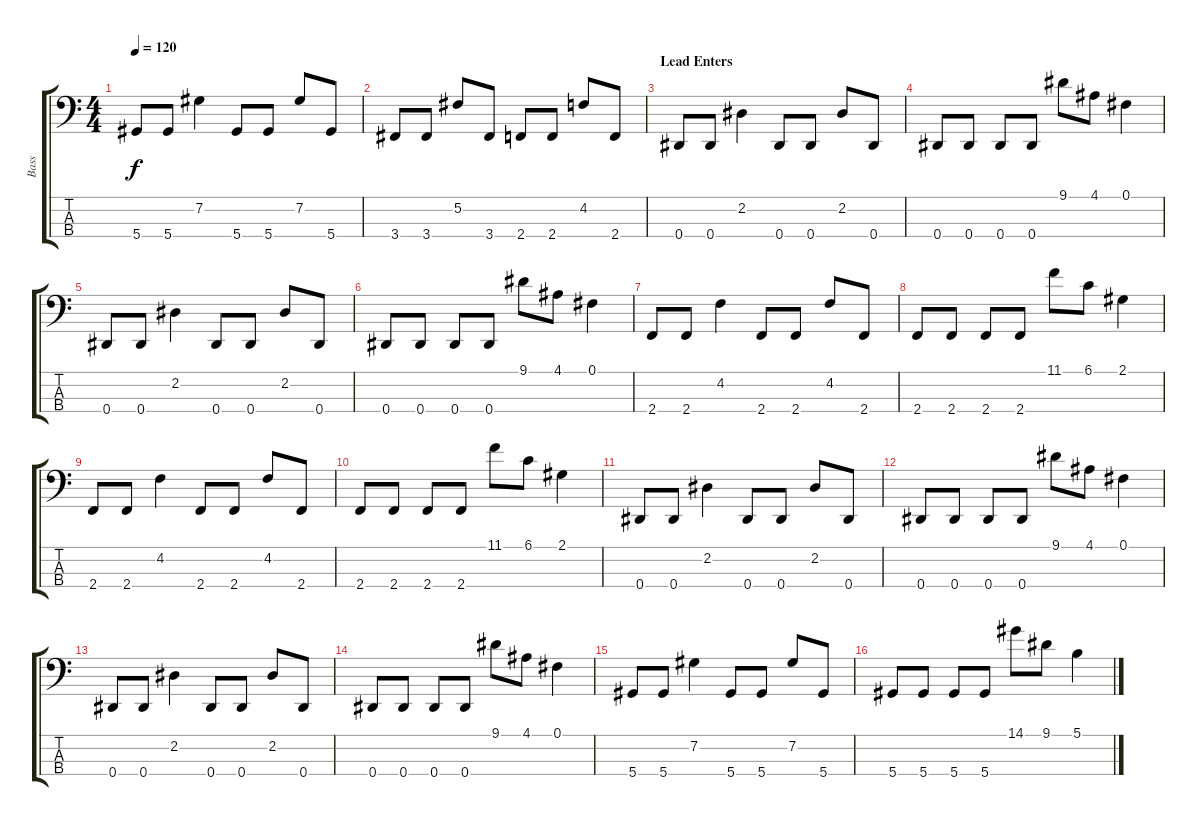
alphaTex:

\track ("Bass" "Bass") {instrument electricbassfinger}
\staff {score tabs}
\tuning (Gb2 Db2 Ab1 Eb1) {hide}
\ts (4 4)
\tempo 120
\clef f4
\ks c
5.4.8{dy f} 5.4.8 7.2.4 5.4.8 5.4.8 7.2.8 5.4.8 |
3.4.8 3.4.8 5.2.8 3.4.8 2.4.8 2.4.8 4.2.8 2.4.8 |
\section ("" "Lead Enters")
0.4.8 0.4.8 2.2.4 0.4.8 0.4.8 2.2.8 0.4.8 |
0.4.8 0.4.8 0.4.8 0.4.8 9.1.8 4.1.8 0.1.4 |
0.4.8 0.4.8 2.2.4 0.4.8 0.4.8 2.2.8 0.4.8 |
0.4.8 0.4.8 0.4.8 0.4.8 9.1.8 4.1.8 0.1.4 |
2.4.8 2.4.8 4.2.4 2.4.8 2.4.8 4.2.8 2.4.8 |
2.4.8 2.4.8 2.4.8 2.4.8 11.1.8 6.1.8 2.1.4 |
2.4.8 2.4.8 4.2.4 2.4.8 2.4.8 4.2.8 2.4.8 |
2.4.8 2.4.8 2.4.8 2.4.8 11.1.8 6.1.8 2.1.4 |
0.4.8 0.4.8 2.2.4 0.4.8 0.4.8 2.2.8 0.4.8 |
0.4.8 0.4.8 0.4.8 0.4.8 9.1.8 4.1.8 0.1.4 |
0.4.8 0.4.8 2.2.4 0.4.8 0.4.8 2.2.8 0.4.8 |
0.4.8 0.4.8 0.4.8 0.4.8 9.1.8 4.1.8 0.1.4 |
5.4.8 5.4.8 7.2.4 5.4.8 5.4.8 7.2.8 5.4.8 |
5.4.8 5.4.8 5.4.8 5.4.8 14.1.8 9.1.8 5.1.4
